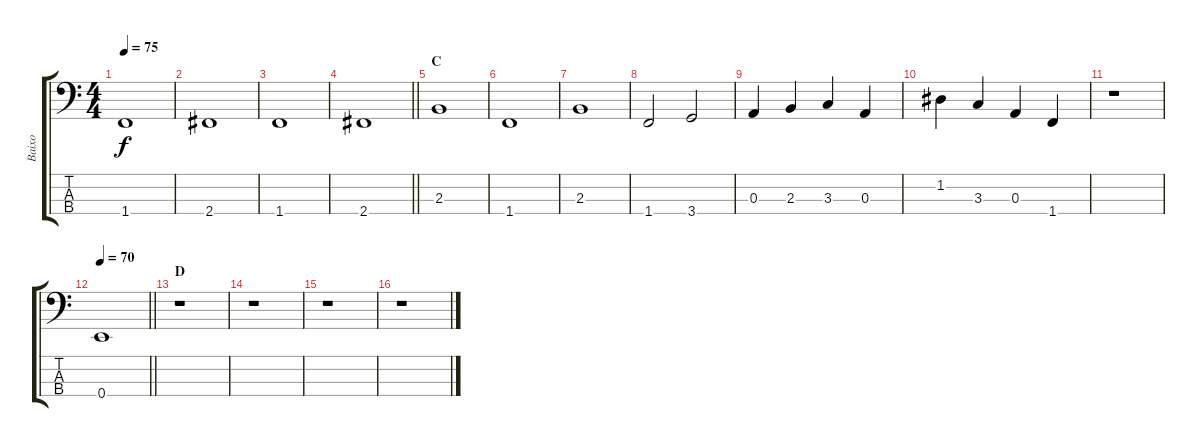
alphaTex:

\track ("Baixo" "Baixo") {instrument electricbasspick}
\staff {score tabs}
\tuning (G2 D2 A1 E1) {hide}
\ts (4 4)
\tempo 75
\clef f4
\ks c
1.4.1{dy f} |
2.4.1 |
1.4.1 |
\barLineRight lightlight
2.4.1 |
\section ("" "C")
2.3.1 |
1.4.1 |
2.3.1 |
1.4.2 3.4.2 |
0.3.4 2.3.4 3.3.4 0.3.4 |
1.2.4 3.3.4 0.3.4 1.4.4 |
r.1 |
\tempo 70
\barLineRight lightlight
0.4.1 |
\section ("" "D")
r.1 |
r.1 |
r.1 |
r.1
